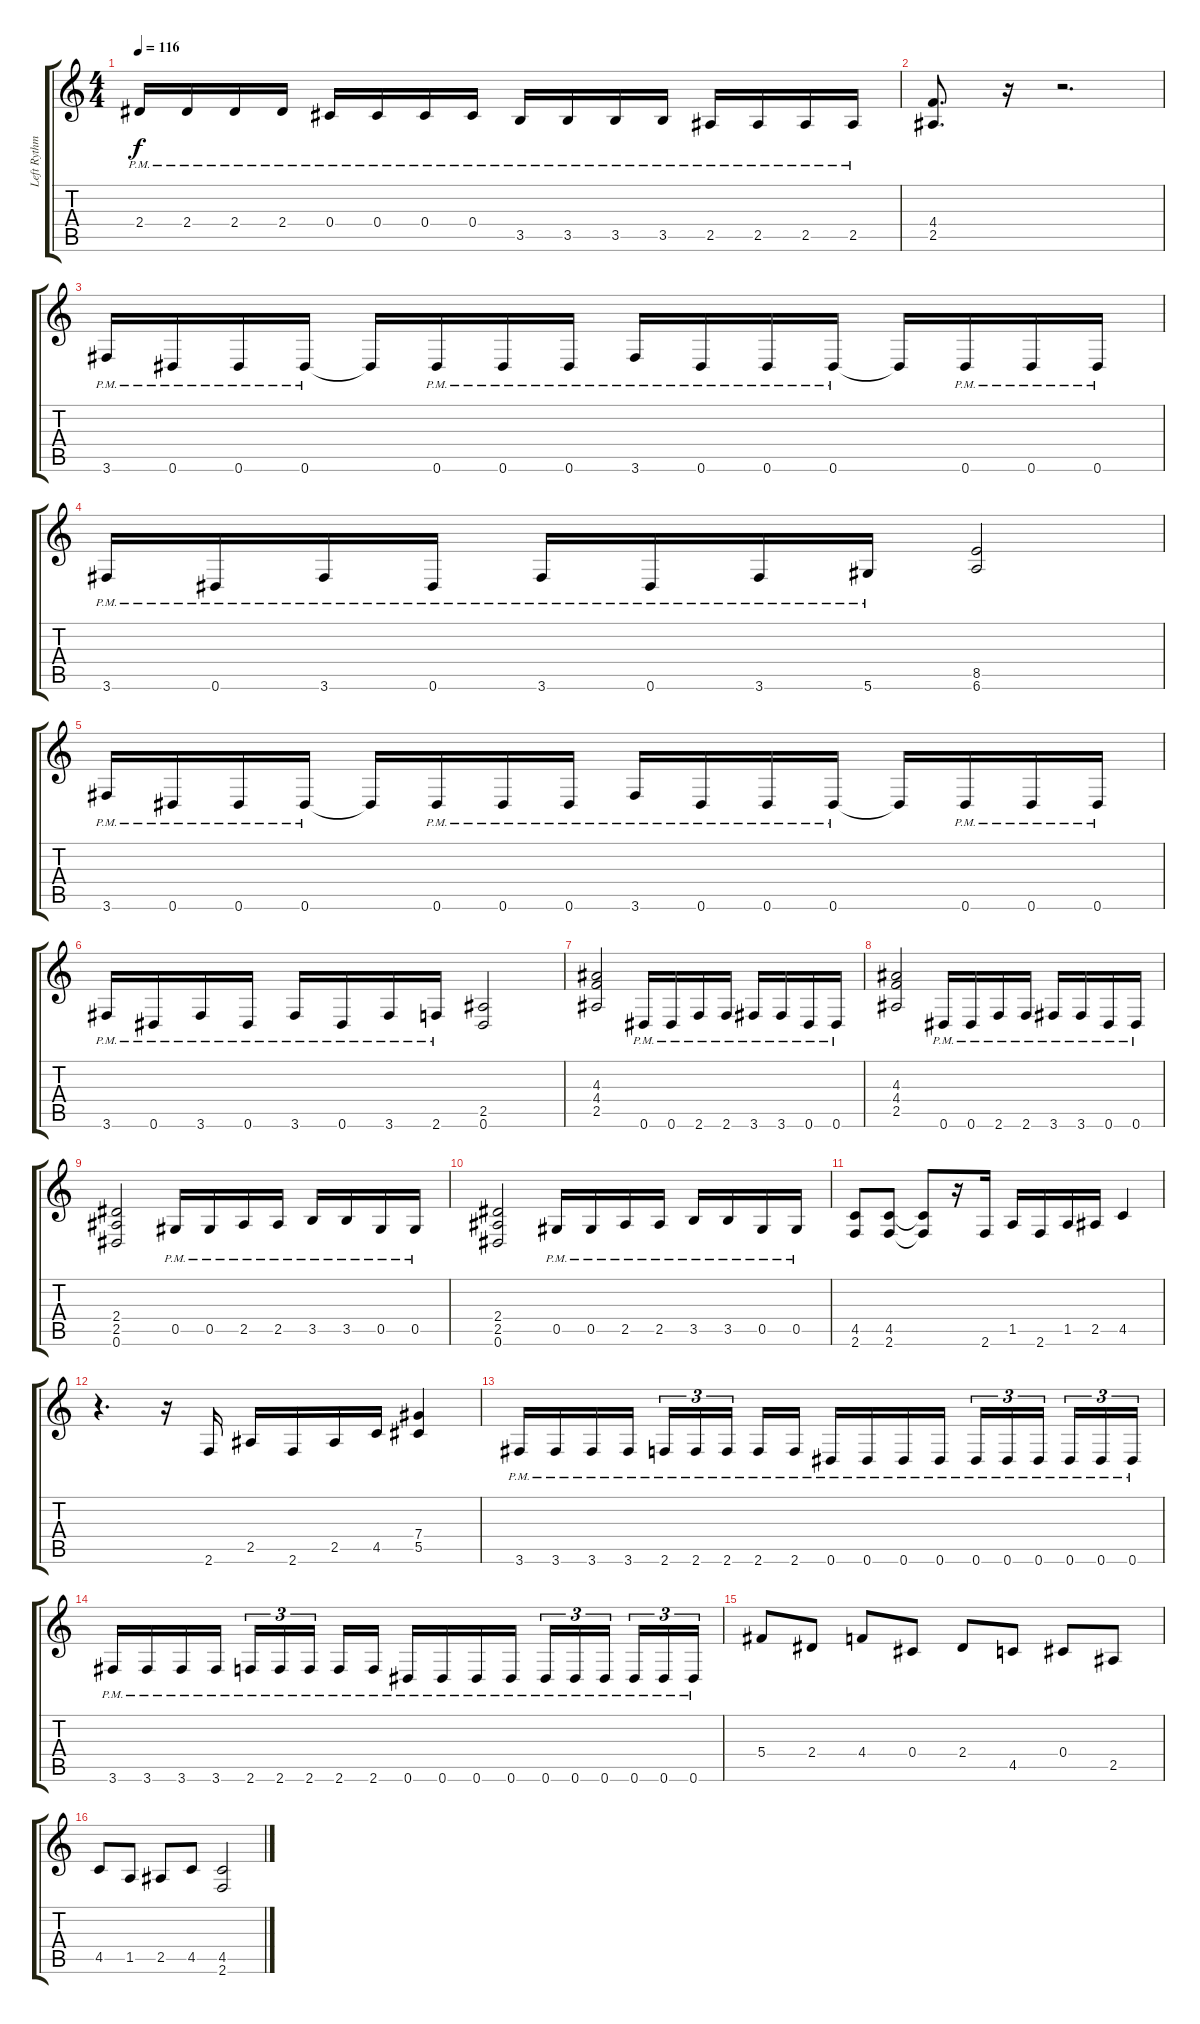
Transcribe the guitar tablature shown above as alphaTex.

\track ("Left Rythm" "Left Rythm") {instrument distortionguitar}
\staff {score tabs}
\tuning (Eb4 Bb3 Gb3 Db3 Ab2 Eb2) {hide}
\ts (4 4)
\tempo 116
\clef g2
\ks c
2.4{pm}.16{dy f} 2.4{pm}.16 2.4{pm}.16 2.4{pm}.16 0.4{pm}.16 0.4{pm}.16 0.4{pm}.16 0.4{pm}.16 3.5{pm}.16 3.5{pm}.16 3.5{pm}.16 3.5{pm}.16 2.5{pm}.16 2.5{pm}.16 2.5{pm}.16 2.5{pm}.16 |
(4.4 2.5).8{d} r.16 r.2{d} |
3.6{pm}.16 0.6{pm}.16 0.6{pm}.16 0.6{pm}.16 0.6{t}.16 0.6{pm}.16 0.6{pm}.16 0.6{pm}.16 3.6{pm}.16 0.6{pm}.16 0.6{pm}.16 0.6{pm}.16 0.6{t}.16 0.6{pm}.16 0.6{pm}.16 0.6{pm}.16 |
3.6{pm}.16 0.6{pm}.16 3.6{pm}.16 0.6{pm}.16 3.6{pm}.16 0.6{pm}.16 3.6{pm}.16 5.6{pm}.16 (8.5 6.6).2 |
3.6{pm}.16 0.6{pm}.16 0.6{pm}.16 0.6{pm}.16 0.6{t}.16 0.6{pm}.16 0.6{pm}.16 0.6{pm}.16 3.6{pm}.16 0.6{pm}.16 0.6{pm}.16 0.6{pm}.16 0.6{t}.16 0.6{pm}.16 0.6{pm}.16 0.6{pm}.16 |
3.6{pm}.16 0.6{pm}.16 3.6{pm}.16 0.6{pm}.16 3.6{pm}.16 0.6{pm}.16 3.6{pm}.16 2.6{pm}.16 (2.5 0.6).2 |
(4.3 4.4 2.5).2 0.6{pm}.16 0.6{pm}.16 2.6{pm}.16 2.6{pm}.16 3.6{pm}.16 3.6{pm}.16 0.6{pm}.16 0.6{pm}.16 |
(4.3 4.4 2.5).2 0.6{pm}.16 0.6{pm}.16 2.6{pm}.16 2.6{pm}.16 3.6{pm}.16 3.6{pm}.16 0.6{pm}.16 0.6{pm}.16 |
(2.4 2.5 0.6).2 0.5{pm}.16 0.5{pm}.16 2.5{pm}.16 2.5{pm}.16 3.5{pm}.16 3.5{pm}.16 0.5{pm}.16 0.5{pm}.16 |
(2.4 2.5 0.6).2 0.5{pm}.16 0.5{pm}.16 2.5{pm}.16 2.5{pm}.16 3.5{pm}.16 3.5{pm}.16 0.5{pm}.16 0.5{pm}.16 |
(4.5 2.6).8 (4.5 2.6).8 (4.5{t} 2.6{t}).8 r.16 2.6.16 1.5.16 2.6.16 1.5.16 2.5.16 4.5.4 |
r.4{d} r.16 2.6.16 2.5.16 2.6.16 2.5.16 4.5.16 (7.4 5.5).4 |
3.6{pm}.16 3.6{pm}.16 3.6{pm}.16 3.6{pm}.16 2.6{pm}.16{tu (3 2)} 2.6{pm}.16{tu (3 2)} 2.6{pm}.16{tu (3 2) beam splitsecondary} 2.6{pm}.16 2.6{pm}.16 0.6{pm}.16 0.6{pm}.16 0.6{pm}.16 0.6{pm}.16 0.6{pm}.16{tu (3 2)} 0.6{pm}.16{tu (3 2)} 0.6{pm}.16{tu (3 2) beam splitsecondary} 0.6{pm}.16{tu (3 2)} 0.6{pm}.16{tu (3 2)} 0.6{pm}.16{tu (3 2)} |
3.6{pm}.16 3.6{pm}.16 3.6{pm}.16 3.6{pm}.16 2.6{pm}.16{tu (3 2)} 2.6{pm}.16{tu (3 2)} 2.6{pm}.16{tu (3 2) beam splitsecondary} 2.6{pm}.16 2.6{pm}.16 0.6{pm}.16 0.6{pm}.16 0.6{pm}.16 0.6{pm}.16 0.6{pm}.16{tu (3 2)} 0.6{pm}.16{tu (3 2)} 0.6{pm}.16{tu (3 2) beam splitsecondary} 0.6{pm}.16{tu (3 2)} 0.6{pm}.16{tu (3 2)} 0.6{pm}.16{tu (3 2)} |
5.4.8 2.4.8 4.4.8 0.4.8 2.4.8 4.5.8 0.4.8 2.5.8 |
4.5.8 1.5.8 2.5.8 4.5.8 (4.5 2.6).2
